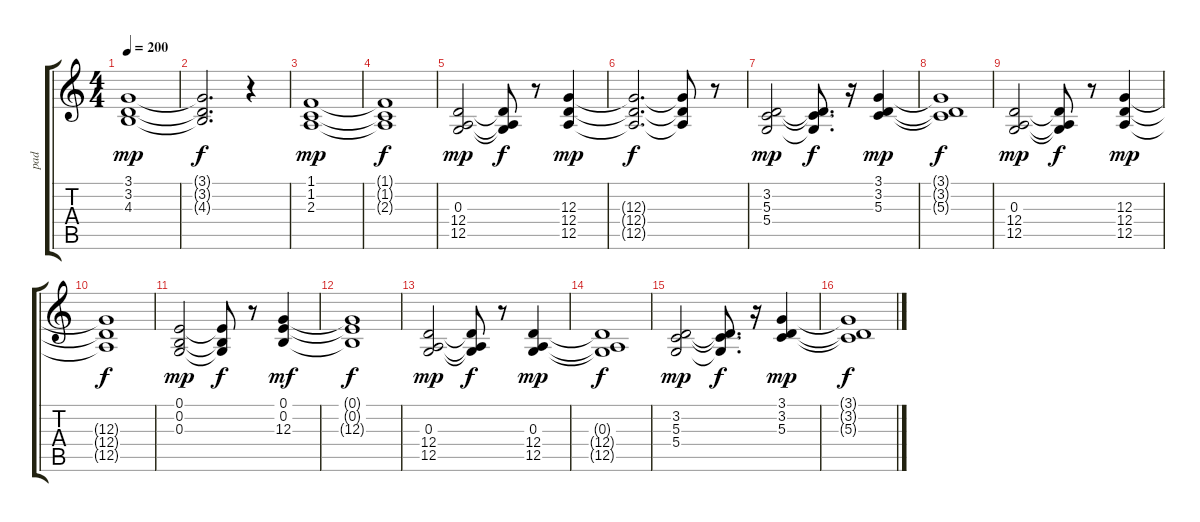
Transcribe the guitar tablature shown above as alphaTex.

\track ("pad" "pad") {instrument pad2warm}
\staff {score tabs}
\tuning (E4 B3 G3 D3 A2 E2) {hide}
\ts (4 4)
\tempo 200
\clef g2
\ks c
(3.1 3.2 4.3).1{dy mp} |
(3.1{t} 3.2{t} 4.3{t}).2{d dy f} r.4 |
(1.1 1.2 2.3).1{dy mp} |
(1.1{t} 1.2{t} 2.3{t}).1{dy f} |
(0.3 12.4 12.5).2{dy mp} (0.3{t} 12.4{t} 12.5{t}).8{dy f} r.8 (12.3 12.4 12.5).4{dy mp} |
(12.3{t} 12.4{t} 12.5{t}).2{d dy f} (12.3{t} 12.4{t} 12.5{t}).8 r.8 |
(3.2 5.3 5.4).2{dy mp} (3.2{t} 5.3{t} 5.4{t}).8{d dy f} r.16 (3.1 3.2 5.3).4{dy mp} |
(3.1{t} 3.2{t} 5.3{t}).1{dy f} |
(0.3 12.4 12.5).2{dy mp} (0.3{t} 12.4{t} 12.5{t}).8{dy f} r.8 (12.3 12.4 12.5).4{dy mp} |
(12.3{t} 12.4{t} 12.5{t}).1{dy f} |
(0.1 0.2 0.3).2{dy mp} (0.1{t} 0.2{t} 0.3{t}).8{dy f} r.8 (0.1 0.2 12.3).4{dy mf} |
(0.1{t} 0.2{t} 12.3{t}).1{dy f} |
(0.3 12.4 12.5).2{dy mp} (0.3{t} 12.4{t} 12.5{t}).8{dy f} r.8 (0.3 12.4 12.5).4{dy mp} |
(0.3{t} 12.4{t} 12.5{t}).1{dy f} |
(3.2 5.3 5.4).2{dy mp} (3.2{t} 5.3{t} 5.4{t}).8{d dy f} r.16 (3.1 3.2 5.3).4{dy mp} |
(3.1{t} 3.2{t} 5.3{t}).1{dy f}
